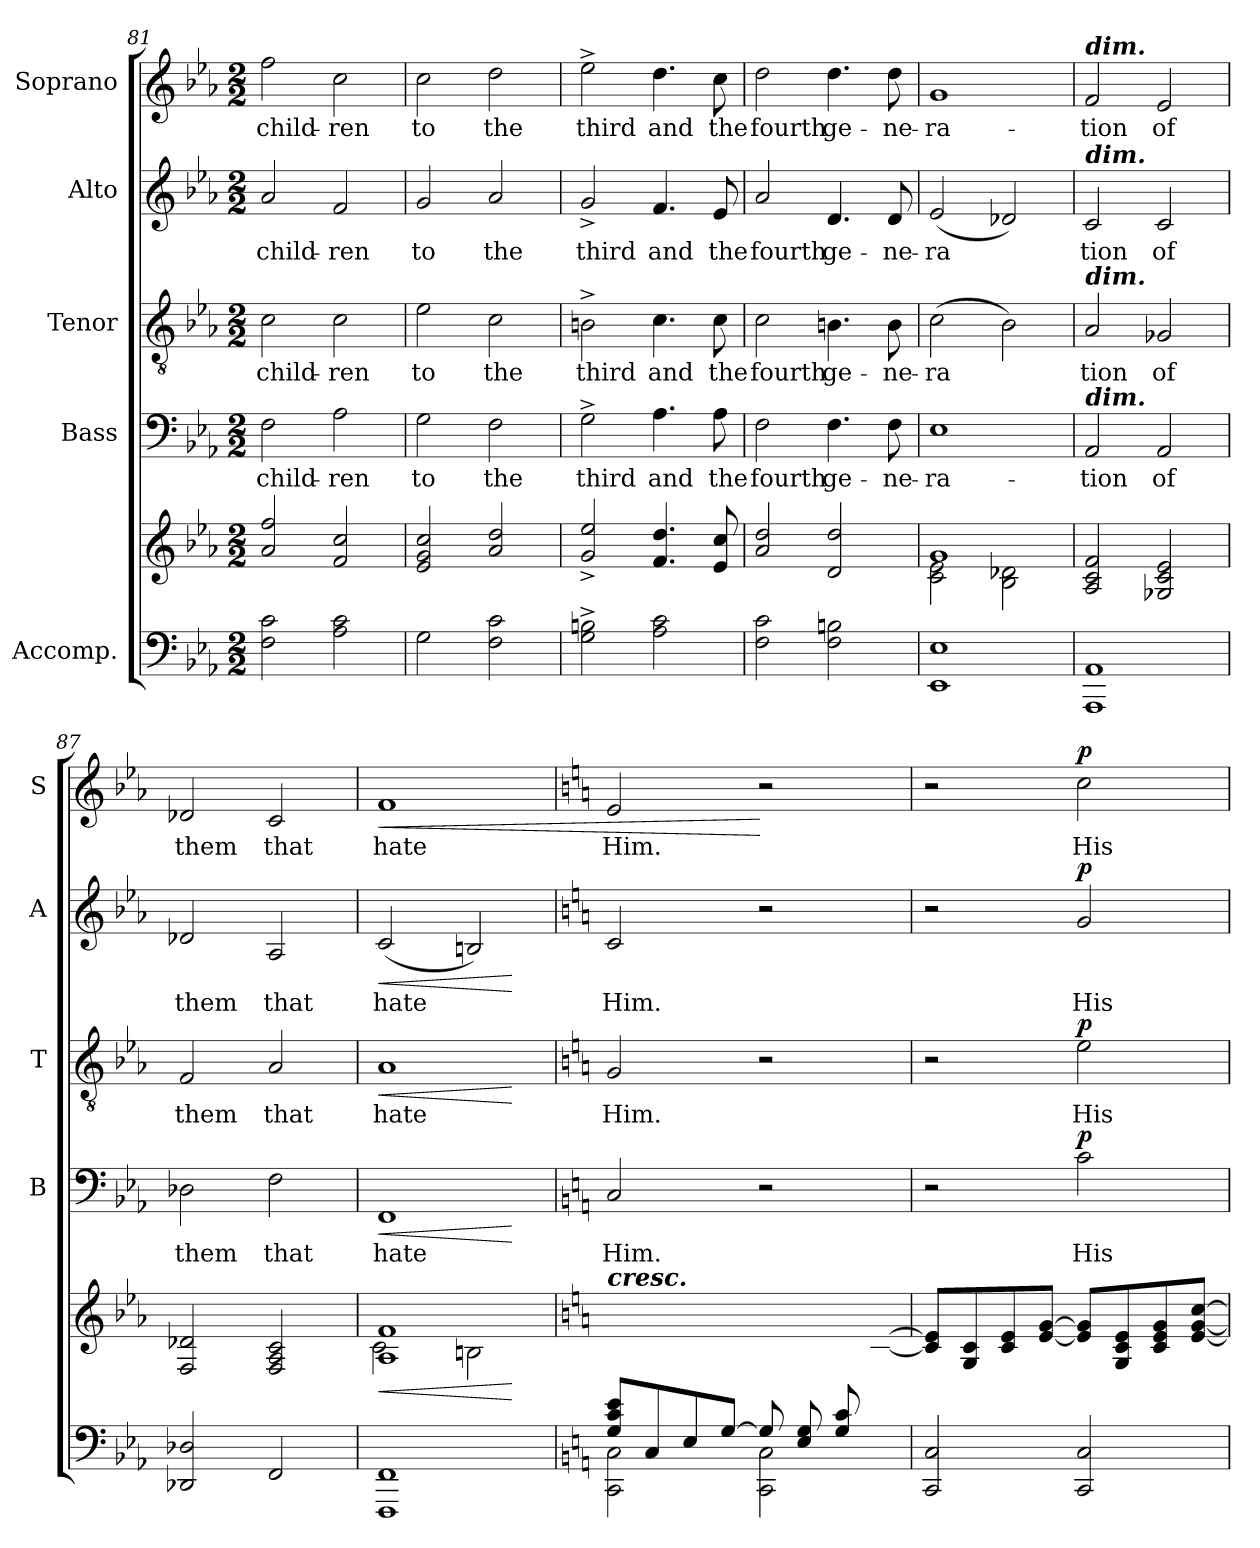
**kern	**kern	**dynam	**kern	**text	**dynam	**kern	**text	**dynam	**kern	**text	**dynam	**kern	**text	**dynam
*part5	*part5	*part5	*part4	*part4	*part4	*part3	*part3	*part3	*part2	*part2	*part2	*part1	*part1	*part1
*staff6	*staff5	*staff5/6	*staff4	*staff4	*staff4	*staff3	*staff3	*staff3	*staff2	*staff2	*staff2	*staff1	*staff1	*staff1
*I"Accomp.	*	*	*I"Bass	*	*	*I"Tenor	*	*	*I"Alto	*	*	*I"Soprano	*	*
*	*	*	*I'B	*	*	*I'T	*	*	*I'A	*	*	*I'S	*	*
*clefF4	*clefG2	*	*clefF4	*	*	*clefGv2	*	*	*clefG2	*	*	*clefG2	*	*
*k[b-e-a-]	*k[b-e-a-]	*	*k[b-e-a-]	*	*	*k[b-e-a-]	*	*	*k[b-e-a-]	*	*	*k[b-e-a-]	*	*
*E-:	*E-:	*	*E-:	*	*	*E-:	*	*	*E-:	*	*	*E-:	*	*
*M2/2	*M2/2	*	*M2/2	*	*	*M2/2	*	*	*M2/2	*	*	*M2/2	*	*
=81	=81	=81	=81	=81	=81	=81	=81	=81	=81	=81	=81	=81	=81	=81
!	!	!	!	!LO:LY:b	!	!	!LO:LY:b	!	!	!LO:LY:b	!	!	!LO:LY:b	!
2F\ 2c\	2a-/ 2ff/	.	2F\	child-	.	2c\	child-	.	2a-/	child-	.	2ff\	child-	.
!	!	!	!	!LO:LY:b	!	!	!LO:LY:b	!	!	!LO:LY:b	!	!	!LO:LY:b	!
2A-\ 2c\	2f/ 2cc/	.	2A-\	-ren	.	2c\	-ren	.	2f/	-ren	.	2cc\	-ren	.
=82	=82	=82	=82	=82	=82	=82	=82	=82	=82	=82	=82	=82	=82	=82
!	!	!	!	!LO:LY:b	!	!	!LO:LY:b	!	!	!LO:LY:b	!	!	!LO:LY:b	!
2G\	2e-/ 2g/ 2cc/	.	2G\	to	.	2e-\	to	.	2g/	to	.	2cc\	to	.
!	!	!	!	!LO:LY:b	!	!	!LO:LY:b	!	!	!LO:LY:b	!	!	!LO:LY:b	!
2F\ 2c\	2a-/ 2dd/	.	2F\	the	.	2c\	the	.	2a-/	the	.	2dd\	the	.
=83	=83	=83	=83	=83	=83	=83	=83	=83	=83	=83	=83	=83	=83	=83
!	!	!	!	!LO:LY:b	!	!	!LO:LY:b	!	!	!LO:LY:b	!	!	!LO:LY:b	!
2G\^ 2Bn\^	2g/^ 2ee-/^	.	2G^\	third	.	2Bn^\	third	.	2g^/	third	.	2ee-^\	third	.
!	!	!	!	!LO:LY:b	!	!	!LO:LY:b	!	!	!LO:LY:b	!	!	!LO:LY:b	!
2A-\ 2c\	4.f/ 4.dd/	.	4.A-\	and	.	4.c\	and	.	4.f/	and	.	4.dd\	and	.
!	!	!	!	!LO:LY:b	!	!	!LO:LY:b	!	!	!LO:LY:b	!	!	!LO:LY:b	!
.	8e-/ 8cc/	.	8A-\	the	.	8c\	the	.	8e-/	the	.	8cc\	the	.
=84	=84	=84	=84	=84	=84	=84	=84	=84	=84	=84	=84	=84	=84	=84
!	!	!	!	!LO:LY:b	!	!	!LO:LY:b	!	!	!LO:LY:b	!	!	!LO:LY:b	!
2F\ 2c\	2a-/ 2dd/	.	2F\	fourth	.	2c\	fourth	.	2a-/	fourth	.	2dd\	fourth	.
!	!	!	!	!LO:LY:b	!	!	!LO:LY:b	!	!	!LO:LY:b	!	!	!LO:LY:b	!
2F\ 2Bn\	2d/ 2dd/	.	4.F\	ge-	.	4.Bn\	ge-	.	4.d/	ge-	.	4.dd\	ge-	.
!	!	!	!	!LO:LY:b	!	!	!LO:LY:b	!	!	!LO:LY:b	!	!	!LO:LY:b	!
.	.	.	8F\	-ne-	.	8B\	-ne-	.	8d/	-ne-	.	8dd\	-ne-	.
=85	=85	=85	=85	=85	=85	=85	=85	=85	=85	=85	=85	=85	=85	=85
*	*^	*	*	*	*	*	*	*	*	*	*	*	*	*
!	!	!	!	!	!LO:LY:b	!	!	!LO:LY:b	!	!	!LO:LY:b	!	!	!LO:LY:b	!
1EE- 1E-	1g	2c\ 2e-\	.	1E-	-ra-	.	(>2c\	-ra­	.	(<2e-/	-ra­	.	1g	-ra-	.
.	.	2B-i\ 2d-X\	.	.	.	.	2B-i\)	.	.	2d-X/)	.	.	.	.	.
=86	=86	=86	=86	=86	=86	=86	=86	=86	=86	=86	=86	=86	=86	=86	=86
!	!	!	!	!	!	!	!	!	!	!	!	!	!LO:TX:a:Bi:t=dim.	!	!
!	!	!	!	!	!	!	!	!	!	!LO:TX:a:Bi:t=dim.	!	!	!	!	!
!	!	!	!	!	!	!	!LO:TX:a:Bi:t=dim.	!	!	!	!	!	!	!	!
!	!	!	!	!LO:TX:a:Bi:t=dim.	!	!	!	!	!	!	!	!	!	!	!
!	!LO:TX:a:Bi:t=dim.	!	!	!	!	!	!	!	!	!	!	!	!	!	!
!	!	!	!	!	!LO:LY:b	!	!	!LO:LY:b	!	!	!LO:LY:b	!	!	!LO:LY:b	!
*	*v	*v	*	*	*	*	*	*	*	*	*	*	*	*	*
1AAA- 1AA-	2A-/ 2c/ 2f/	.	2AA-/	-tion	.	2A-/	tion	.	2c/	tion	.	2f/	-tion	.
!	!	!	!	!LO:LY:b	!	!	!LO:LY:b	!	!	!LO:LY:b	!	!	!LO:LY:b	!
.	2G-X/ 2c/ 2e-/	.	2AA-/	of	.	2G-X/	of	.	2c/	of	.	2e-/	of	.
=87	=87	=87	=87	=87	=87	=87	=87	=87	=87	=87	=87	=87	=87	=87
!	!	!	!	!LO:LY:b	!	!	!LO:LY:b	!	!	!LO:LY:b	!	!	!LO:LY:b	!
2DD-X/ 2D-X/	2F/ 2d-X/	.	2D-X\	them	.	2F/	them	.	2d-X/	them	.	2d-X/	them	.
!	!	!	!	!LO:LY:b	!	!	!LO:LY:b	!	!	!LO:LY:b	!	!	!LO:LY:b	!
2FF/	2F/ 2A-/ 2c/	.	2F\	that	.	2A-/	that	.	2A-/	that	.	2c/	that	.
=88	=88	=88	=88	=88	=88	=88	=88	=88	=88	=88	=88	=88	=88	=88
!	!	!LO:HP:b	!	!	!	!	!	!	!	!	!	!	!	!
!	!	!LO:HP:n=1:b	!	!LO:LY:b	!LO:HP:b	!	!	!	!	!	!	!	!	!
*	*^	*	*	*	*	*	*	*	*	*	*	*	*	*
!	!	!	!	!	!	!LO:HP:n=1:b	!	!LO:LY:b	!LO:HP:b	!	!	!	!	!	!
!	!	!	!	!	!	!	!	!	!LO:HP:n=1:b	!	!LO:LY:b	!LO:HP:b	!	!	!
!	!	!	!	!	!	!	!	!	!	!	!	!LO:HP:n=1:b	!	!LO:LY:b	!LO:HP:b
!	!	!	!	!	!	!	!	!	!	!	!	!	!	!	!LO:HP:n=1:b
1FFF 1FF	1A- 1f	2c\	< >	1FF	hate	< >	1A-	hate	< >	(<2c/	hate	> <	1f	hate	> <
.	.	2Bn\	]	.	.	.	.	.	.	2Bn/)	.	]	.	.	.
*	*v	*v	*	*	*	*	*	*	*	*	*	*	*	*	*
.	.	[	.	.	[	.	.	[	.	.	[	.	.	]
=89	=89	=89	=89	=89	=89	=89	=89	=89	=89	=89	=89	=89	=89	=89
*k[]	*k[]	*	*k[]	*	*	*k[]	*	*	*k[]	*	*	*k[]	*	*
*C:	*C:	*	*C:	*	*	*C:	*	*	*C:	*	*	*C:	*	*
*^	*	*	*	*	*	*	*	*	*	*	*	*	*	*
!	!	!LO:TX:a:Bi:t=cresc.	!	!	!	!	!	!	!	!	!	!	!	!	!
!	!	!	!	!	!LO:LY:b	!	!	!LO:LY:b	!	!	!LO:LY:b	!	!	!LO:LY:b	!
8G/ 8c/ 8e/L	2CC\ 2C\	2..ryy	.	2C/	Him.	.	2G/	Him.	.	2c/	Him.	.	2e/	Him.	.
8C/	.	.	.	.	.	.	.	.	.	.	.	.	.	.	.
8E/	.	.	.	.	.	.	.	.	.	.	.	.	.	.	.
[8G/J	.	.	.	.	.	.	.	.	.	.	.	.	.	.	.
8G/L]	2CC\ 2C\	.	.	2r	.	]	2r	.	]	2r	.	.	2r	.	[
8E/ 8G/	.	.	.	.	.	.	.	.	.	.	.	.	.	.	.
8G/ 8c/	.	.	.	.	.	.	.	.	.	.	.	.	.	.	.
8ryy	.	[8c\ [8e\J	.	.	.	.	.	.	.	.	.	.	.	.	.
*v	*v	*	*	*	*	*	*	*	*	*	*	*	*	*	*
!!LO:LB:g=z
=90	=90	=90	=90	=90	=90	=90	=90	=90	=90	=90	=90	=90	=90	=90
2CC/ 2C/	8c/] 8e/]L	.	2r	.	.	2r	.	.	2r	.	.	2r	.	.
.	8G/ 8c/	.	.	.	.	.	.	.	.	.	.	.	.	.
.	8c/ 8e/	.	.	.	.	.	.	.	.	.	.	.	.	.
.	[8e/ [8g/J	.	.	.	.	.	.	.	.	.	.	.	.	.
!	!	!	!	!LO:LY:b	!LO:DY:b	!	!LO:LY:b	!LO:DY:b	!	!LO:LY:b	!LO:DY:b	!	!LO:LY:b	!LO:DY:b
2CC/ 2C/	8e/] 8g/]L	.	2c\	His	p	2e\	His	p	2g/	His	p	2cc\	His	p
.	8G/ 8c/ 8e/	.	.	.	.	.	.	.	.	.	.	.	.	.
.	8c/ 8e/ 8g/	.	.	.	.	.	.	.	.	.	.	.	.	.
.	[8e/ [8g/ [8cc/J	.	.	.	.	.	.	.	.	.	.	.	.	.
=	=	=	=	=	=	=	=	=	=	=	=	=	=	=
*-	*-	*-	*-	*-	*-	*-	*-	*-	*-	*-	*-	*-	*-	*-
